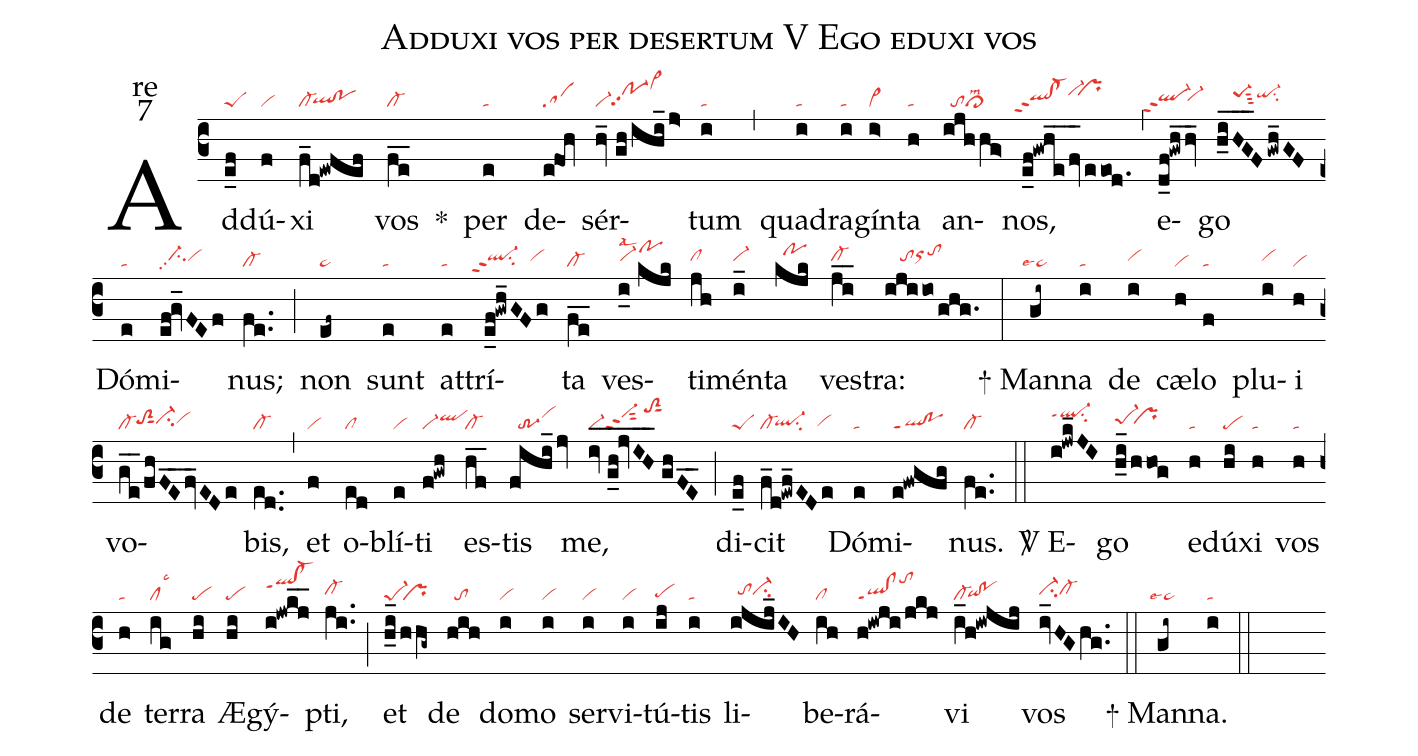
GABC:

name:Adduxi vos per desertum V Ego eduxi vos;
office-part:re;
mode:7;
nabc-lines:1;
%%
(c3) Ad(e_f|peS)dú(f|vi)xi(f_d!ewfef|cl-`qlhg!pohg) vos(fe__|cl-) <sp>*</sp>() per(e|ta) de(e@foh|sa)sér(hv_//gh/ihi_/j>|vi-po-1hjpp2vi>hl)tum(i|ta) (,) qua(i|ta)dra(i|ta)gín(i>|vi>)ta(h|ta) an(ijhhg>|//tocl>lsm2)nos,(e_f!gwhe__/fv_/eeod.|``qlhh!cl-hhppt2vi-hj``prhj) (,) e(d_f!gwh_hv_|````ql-hhppt2`vi-hh)go(h_iHG___F/gwh_GF|////pe-1hisut3qi-hisu2) Dó(e|ta)mi(ef!gv_FEf|//ci-hhpp2vihh)nus;(fe..|cl-) (;) non(ef~|ta>) sunt(e|ta) at(e|ta)trí(e_f!gwh_GFg|```ql-hhppt2su2vihh)ta(fe__|cl-) ves(i_0//kjk|vi-hhlsal2pohk)ti(jh|clhh)mén(i_|vi-hh)ta(kjk|//pohj) ves(ji__|cl-hh)tra:(ijiio/ghg.|////tohhorhitohj) (:)
<sp>+</sp> Man(gi~|``ta>lse4)na(i|ta) de(i|vihh) cæ(h|vi)lo(f|ta) plu(i|vihh)i(h|vi) vo(ge__/fhFE__fv_EDe|cl-toS2hhsut1ci-hhvihh)bis,(ed..|cl-) (,) et(f|vi) o(ed|cl)blí(e|vi)ti(f!gwh|vi-qlhi) es(hf__|cl-)tis(fihi_/jv|//tr-3vihj) me,(iv_//g_h_!jvIH___//ghFE__|vi-vi-hjppt2sut2/toS2hlsut1) (;) di(e_f|peS)cit(f_d!ewf_EDe|cl-`ql-hgsu2vihg) Dó(e|ta)mi(e!fwgfg|ql!poppt1)nus.(fe..|cl-) (::)

<sp>V/</sp> E(i!jwk_JI|ql-hjppt1su2)go(h_i_/hhog|pe-1hh``prhh) e(h|ta)dú(hi|pe)xi(h|ta) vos(h|ta) de(h|ta) ter(ig|cllsc3)ra(hi|pe) Æ(hi|pe)gý(i!jwkj__|qlhj!cl-hjppt1)pti,(ji..|cl-hh) (;) et(h_i_/hhg~|pe-1``pr) de(hih|//to) do(i|vi)mo(i|vi) ser(i|vi)vi(i|vi)tú(ij|pehg)tis(i|ta) li(ijij_IH|//tohhci-hh)be(ih|cl)rá(h!iwji/jkj|ql!clppt1tohl)vi(i_h!iwjij|cl-`qihg!pohg) vos(iv_HGhg..|ci-hhcl-hh) (::)
<sp>+</sp> Man(gi~|``ta>lse4)na.(i|ta) (::)
